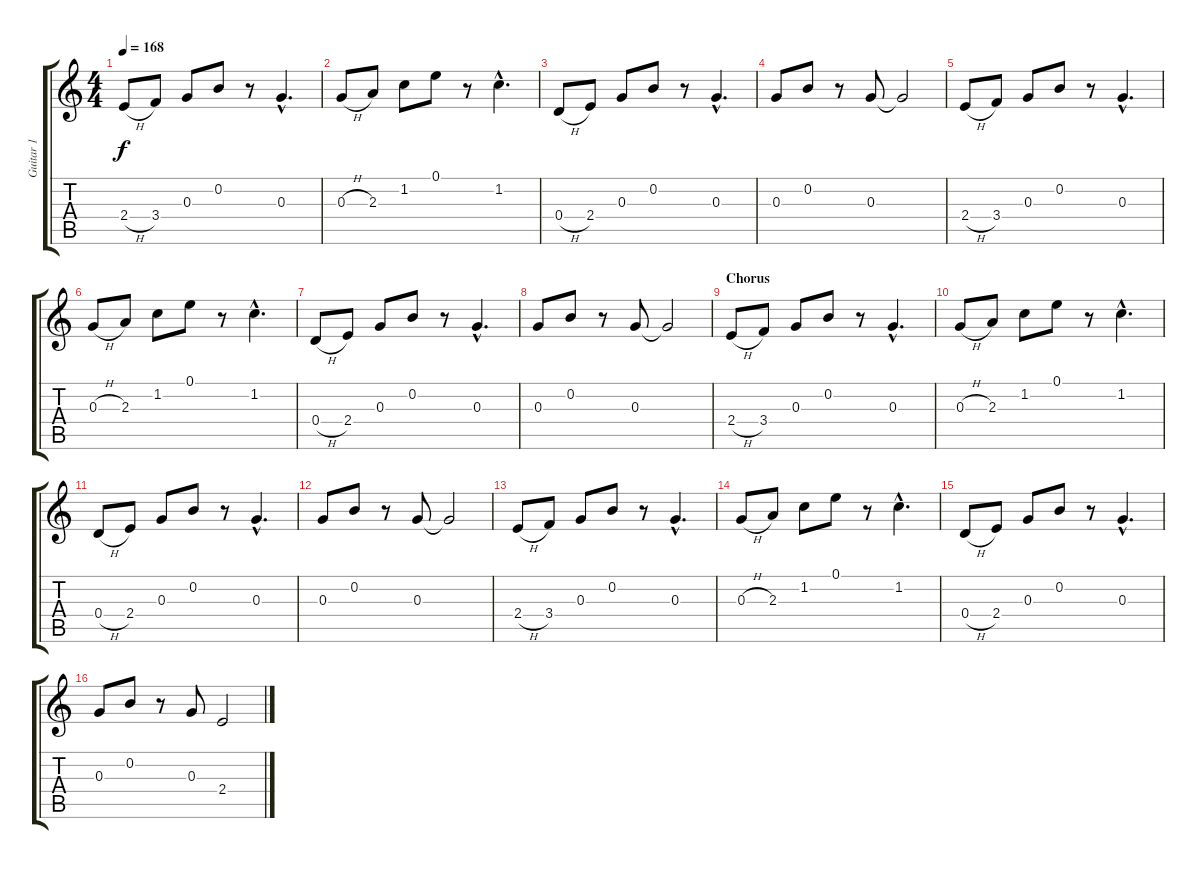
\track ("Guitar 1" "Guitar 1") {instrument electricguitarjazz}
\staff {score tabs}
\tuning (E4 B3 G3 D3 A2 E2) {hide}
\ts (4 4)
\tempo 168
\clef g2
\ks c
2.4{h}.8{dy f} 3.4.8 0.3.8 0.2.8 r.8 0.3{hac}.4{d} |
0.3{h}.8 2.3.8 1.2.8 0.1.8 r.8 1.2{hac}.4{d} |
0.4{h}.8 2.4.8 0.3.8 0.2.8 r.8 0.3{hac}.4{d} |
0.3.8 0.2.8 r.8 0.3.8 0.3{t}.2 |
2.4{h}.8 3.4.8 0.3.8 0.2.8 r.8 0.3{hac}.4{d} |
0.3{h}.8 2.3.8 1.2.8 0.1.8 r.8 1.2{hac}.4{d} |
0.4{h}.8 2.4.8 0.3.8 0.2.8 r.8 0.3{hac}.4{d} |
0.3.8 0.2.8 r.8 0.3.8 0.3{t}.2 |
\section ("" "Chorus")
2.4{h}.8 3.4.8 0.3.8 0.2.8 r.8 0.3{hac}.4{d} |
0.3{h}.8 2.3.8 1.2.8 0.1.8 r.8 1.2{hac}.4{d} |
0.4{h}.8 2.4.8 0.3.8 0.2.8 r.8 0.3{hac}.4{d} |
0.3.8 0.2.8 r.8 0.3.8 0.3{t}.2 |
2.4{h}.8 3.4.8 0.3.8 0.2.8 r.8 0.3{hac}.4{d} |
0.3{h}.8 2.3.8 1.2.8 0.1.8 r.8 1.2{hac}.4{d} |
0.4{h}.8 2.4.8 0.3.8 0.2.8 r.8 0.3{hac}.4{d} |
0.3.8 0.2.8 r.8 0.3.8 2.4.2
